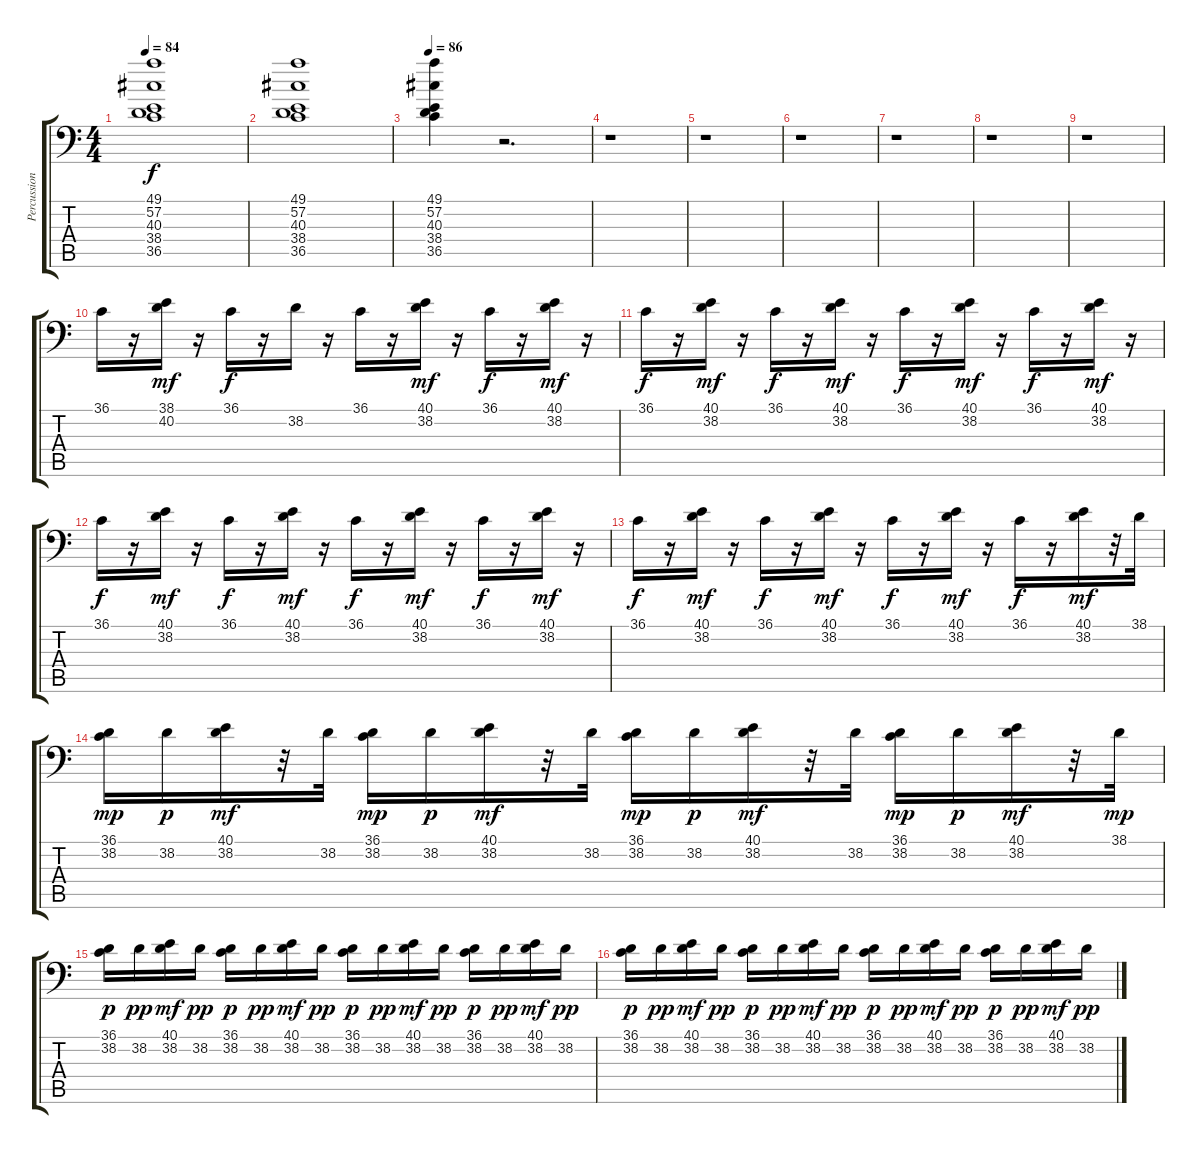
\track ("Percussion-Keith Moon" "Percussion") {instrument acousticgrandpiano}
\staff {score tabs}
\tuning (C-1 C-1 C-1 C-1 C-1 C-1) {hide}
\ts (4 4)
\tempo 84
\clef f4
\ks c
(49.1 57.2 40.3 38.4 36.5).1{dy f} |
(49.1 57.2 40.3 38.4 36.5).1 |
\tempo 86
(49.1 57.2 40.3 38.4 36.5).4 r.2{d} |
r.1 |
r.1 |
r.1 |
r.1 |
r.1 |
r.1 |
36.1.16 r.16 (38.1 40.2).16{dy mf} r.16 36.1.16{dy f} r.16 38.2.16 r.16 36.1.16 r.16 (40.1 38.2).16{dy mf} r.16 36.1.16{dy f} r.16 (40.1 38.2).16{dy mf} r.16 |
36.1.16{dy f} r.16 (40.1 38.2).16{dy mf} r.16 36.1.16{dy f} r.16 (40.1 38.2).16{dy mf} r.16 36.1.16{dy f} r.16 (40.1 38.2).16{dy mf} r.16 36.1.16{dy f} r.16 (40.1 38.2).16{dy mf} r.16 |
36.1.16{dy f} r.16 (40.1 38.2).16{dy mf} r.16 36.1.16{dy f} r.16 (40.1 38.2).16{dy mf} r.16 36.1.16{dy f} r.16 (40.1 38.2).16{dy mf} r.16 36.1.16{dy f} r.16 (40.1 38.2).16{dy mf} r.16 |
36.1.16{dy f} r.16 (40.1 38.2).16{dy mf} r.16 36.1.16{dy f} r.16 (40.1 38.2).16{dy mf} r.16 36.1.16{dy f} r.16 (40.1 38.2).16{dy mf} r.16 36.1.16{dy f} r.16 (40.1 38.2).16{dy mf} r.32 38.1.32 |
(36.1 38.2).16{dy mp} 38.2.16{dy p} (40.1 38.2).16{dy mf} r.32 38.2.32 (36.1 38.2).16{dy mp} 38.2.16{dy p} (40.1 38.2).16{dy mf} r.32 38.2.32 (36.1 38.2).16{dy mp} 38.2.16{dy p} (40.1 38.2).16{dy mf} r.32 38.2.32 (36.1 38.2).16{dy mp} 38.2.16{dy p} (40.1 38.2).16{dy mf} r.32 38.1.32{dy mp} |
(36.1 38.2).16{dy p} 38.2.16{dy pp} (40.1 38.2).16{dy mf} 38.2.16{dy pp} (36.1 38.2).16{dy p} 38.2.16{dy pp} (40.1 38.2).16{dy mf} 38.2.16{dy pp} (36.1 38.2).16{dy p} 38.2.16{dy pp} (40.1 38.2).16{dy mf} 38.2.16{dy pp} (36.1 38.2).16{dy p} 38.2.16{dy pp} (40.1 38.2).16{dy mf} 38.2.16{dy pp} |
(36.1 38.2).16{dy p} 38.2.16{dy pp} (40.1 38.2).16{dy mf} 38.2.16{dy pp} (36.1 38.2).16{dy p} 38.2.16{dy pp} (40.1 38.2).16{dy mf} 38.2.16{dy pp} (36.1 38.2).16{dy p} 38.2.16{dy pp} (40.1 38.2).16{dy mf} 38.2.16{dy pp} (36.1 38.2).16{dy p} 38.2.16{dy pp} (40.1 38.2).16{dy mf} 38.2.16{dy pp}
